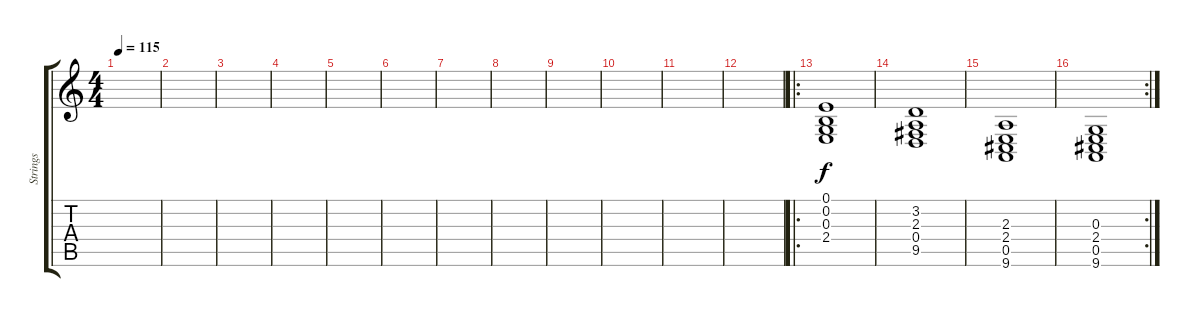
\track ("Strings" "Strings") {instrument stringensemble2}
\staff {score tabs}
\tuning (E4 B3 G3 D3 A2 E2) {hide}
\ts (4 4)
\tempo 115
\clef g2
\ks c
|
|
|
|
|
|
|
|
|
|
|
|
\ro
(0.1 0.2 0.3 2.4).1 |
(3.2 2.3 0.4 9.5).1 |
(2.3 2.4 0.5 9.6).1 |
\rc 2
(0.3 2.4 0.5 9.6).1
